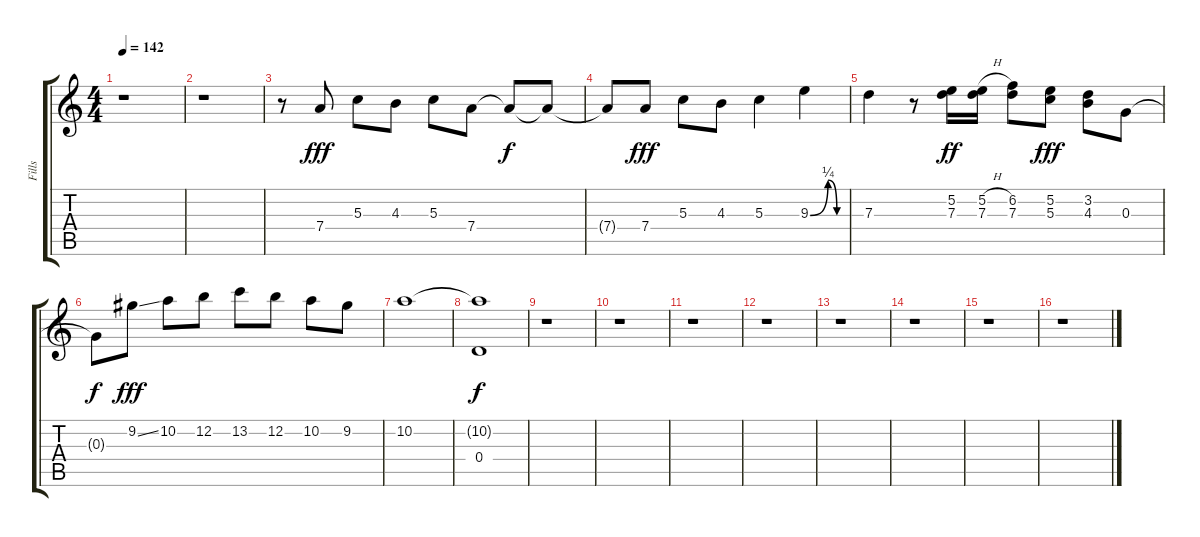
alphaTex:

\track ("Fills" "Fills") {instrument overdrivenguitar}
\staff {score tabs}
\tuning (E4 B3 G3 D3 A2 E2) {hide}
\ts (4 4)
\tempo 142
\clef g2
\ks c
r.1{dy f} |
r.1 |
r.8 7.4.8{dy fff} 5.3.8 4.3.8 5.3.8 7.4.8 7.4{t}.8{dy f} 7.4{t}.8 |
7.4{t}.8 7.4.8{dy fff} 5.3.8 4.3.8 5.3.4 9.3{be (custom 0 0 30 1 45 0 60 0)}.4 |
7.3.4 r.8 (5.2 7.3).16{dy ff} (5.2{h} 7.3).16 (6.2 7.3).8 (5.2 5.3).8{dy fff} (3.2 4.3).8 0.3.8 |
0.3{t}.8{dy f} 9.2{ss}.8{dy fff} 10.2.8 12.2.8 13.2.8 12.2.8 10.2.8 9.2.8 |
10.2.1{volume 0} |
(10.2{t} 0.4).1{dy f} |
r.1 |
r.1 |
r.1 |
r.1 |
r.1 |
r.1 |
r.1 |
r.1
